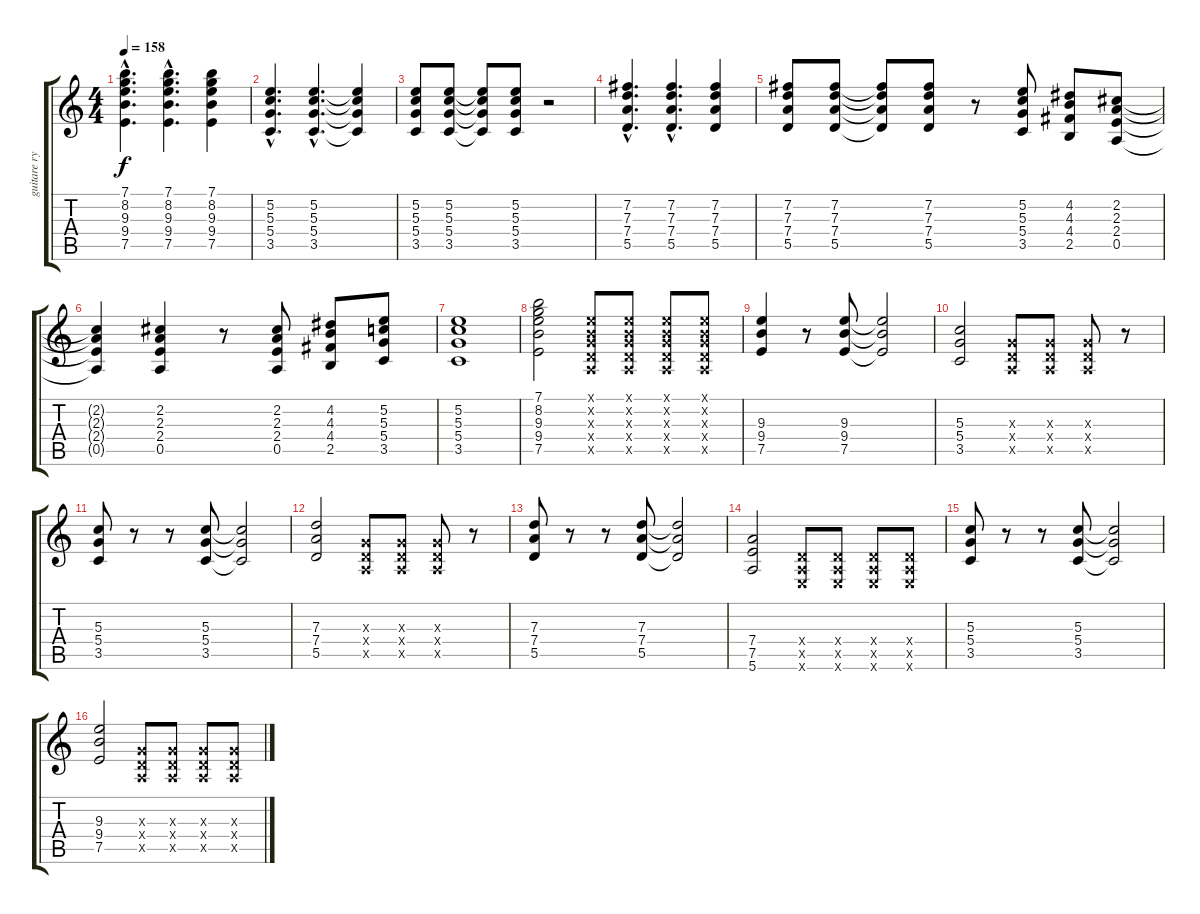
\track ("guitare rythmique" "guitare ry") {instrument acousticguitarsteel}
\staff {score tabs}
\tuning (E4 B3 G3 D3 A2 E2) {hide}
\ts (4 4)
\tempo 158
\clef g2
\ks c
(7.1{hac} 8.2{hac} 9.3{hac} 9.4{hac} 7.5{hac}).4{d dy f} (7.1{hac} 8.2{hac} 9.3{hac} 9.4{hac} 7.5{hac}).4{d} (7.1 8.2 9.3 9.4 7.5).4 |
(5.2{hac} 5.3{hac} 5.4{hac} 3.5{hac}).4{d} (5.2{hac} 5.3{hac} 5.4{hac} 3.5{hac}).4{d} (5.2{t} 5.3{t} 5.4{t} 3.5{t}).4 |
(5.2 5.3 5.4 3.5).8 (5.2 5.3 5.4 3.5).8 (5.2{t} 5.3{t} 5.4{t} 3.5{t}).8 (5.2 5.3 5.4 3.5).8 r.2 |
(7.2{hac} 7.3{hac} 7.4{hac} 5.5{hac}).4{d} (7.2{hac} 7.3{hac} 7.4{hac} 5.5{hac}).4{d} (7.2 7.3 7.4 5.5).4 |
(7.2 7.3 7.4 5.5).8 (7.2 7.3 7.4 5.5).8 (7.2{t} 7.3{t} 7.4{t} 5.5{t}).8 (7.2 7.3 7.4 5.5).8 r.8 (5.2 5.3 5.4 3.5).8 (4.2 4.3 4.4 2.5).8 (2.2 2.3 2.4 0.5).8 |
(2.2{t} 2.3{t} 2.4{t} 0.5{t}).4 (2.2 2.3 2.4 0.5).4 r.8 (2.2 2.3 2.4 0.5).8 (4.2 4.3 4.4 2.5).8 (5.2 5.3 5.4 3.5).8 |
(5.2 5.3 5.4 3.5).1 |
(7.1 8.2 9.3 9.4 7.5).2 (0.1{x} 0.2{x} 0.3{x} 0.4{x} 0.5{x}).8 (0.1{x} 0.2{x} 0.3{x} 0.4{x} 0.5{x}).8 (0.1{x} 0.2{x} 0.3{x} 0.4{x} 0.5{x}).8 (0.1{x} 0.2{x} 0.3{x} 0.4{x} 0.5{x}).8 |
(9.3 9.4 7.5).4 r.8 (9.3 9.4 7.5).8 (9.3{t} 9.4{t} 7.5{t}).2 |
(5.3 5.4 3.5).2 (0.3{x} 0.4{x} 0.5{x}).8 (0.3{x} 0.4{x} 0.5{x}).8 (0.3{x} 0.4{x} 0.5{x}).8 r.8 |
(5.3 5.4 3.5).8 r.8 r.8 (5.3 5.4 3.5).8 (5.3{t} 5.4{t} 3.5{t}).2 |
(7.3 7.4 5.5).2 (0.3{x} 0.4{x} 0.5{x}).8 (0.3{x} 0.4{x} 0.5{x}).8 (0.3{x} 0.4{x} 0.5{x}).8 r.8 |
(7.3 7.4 5.5).8 r.8 r.8 (7.3 7.4 5.5).8 (7.3{t} 7.4{t} 5.5{t}).2 |
(7.4 7.5 5.6).2 (0.4{x} 0.5{x} 0.6{x}).8 (0.4{x} 0.5{x} 0.6{x}).8 (0.4{x} 0.5{x} 0.6{x}).8 (0.4{x} 0.5{x} 0.6{x}).8 |
(5.3 5.4 3.5).8 r.8 r.8 (5.3 5.4 3.5).8 (5.3{t} 5.4{t} 3.5{t}).2 |
(9.3 9.4 7.5).2 (0.3{x} 0.4{x} 0.5{x}).8 (0.3{x} 0.4{x} 0.5{x}).8 (0.3{x} 0.4{x} 0.5{x}).8 (0.3{x} 0.4{x} 0.5{x}).8
